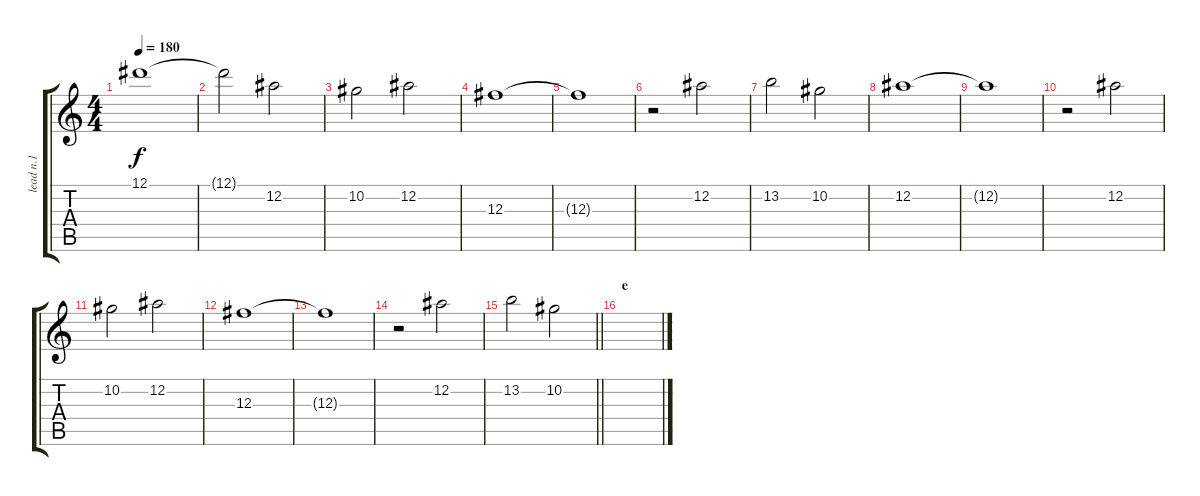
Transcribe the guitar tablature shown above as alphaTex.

\track ("lead n.1" "lead n.1") {instrument distortionguitar}
\staff {score tabs}
\tuning (Eb4 Bb3 Gb3 Db3 Ab2 Eb2) {hide}
\ts (4 4)
\tempo 180
\clef g2
\ks c
12.1{t}.1{dy f} |
12.1{t}.2 12.2.2 |
10.2.2 12.2.2 |
12.3.1 |
12.3{t}.1 |
r.2 12.2.2 |
13.2.2 10.2.2 |
12.2.1 |
12.2{t}.1 |
r.2 12.2.2 |
10.2.2 12.2.2 |
12.3.1 |
12.3{t}.1 |
r.2 12.2.2 |
\barLineRight lightlight
13.2.2 10.2.2 |
\section ("" "e")
